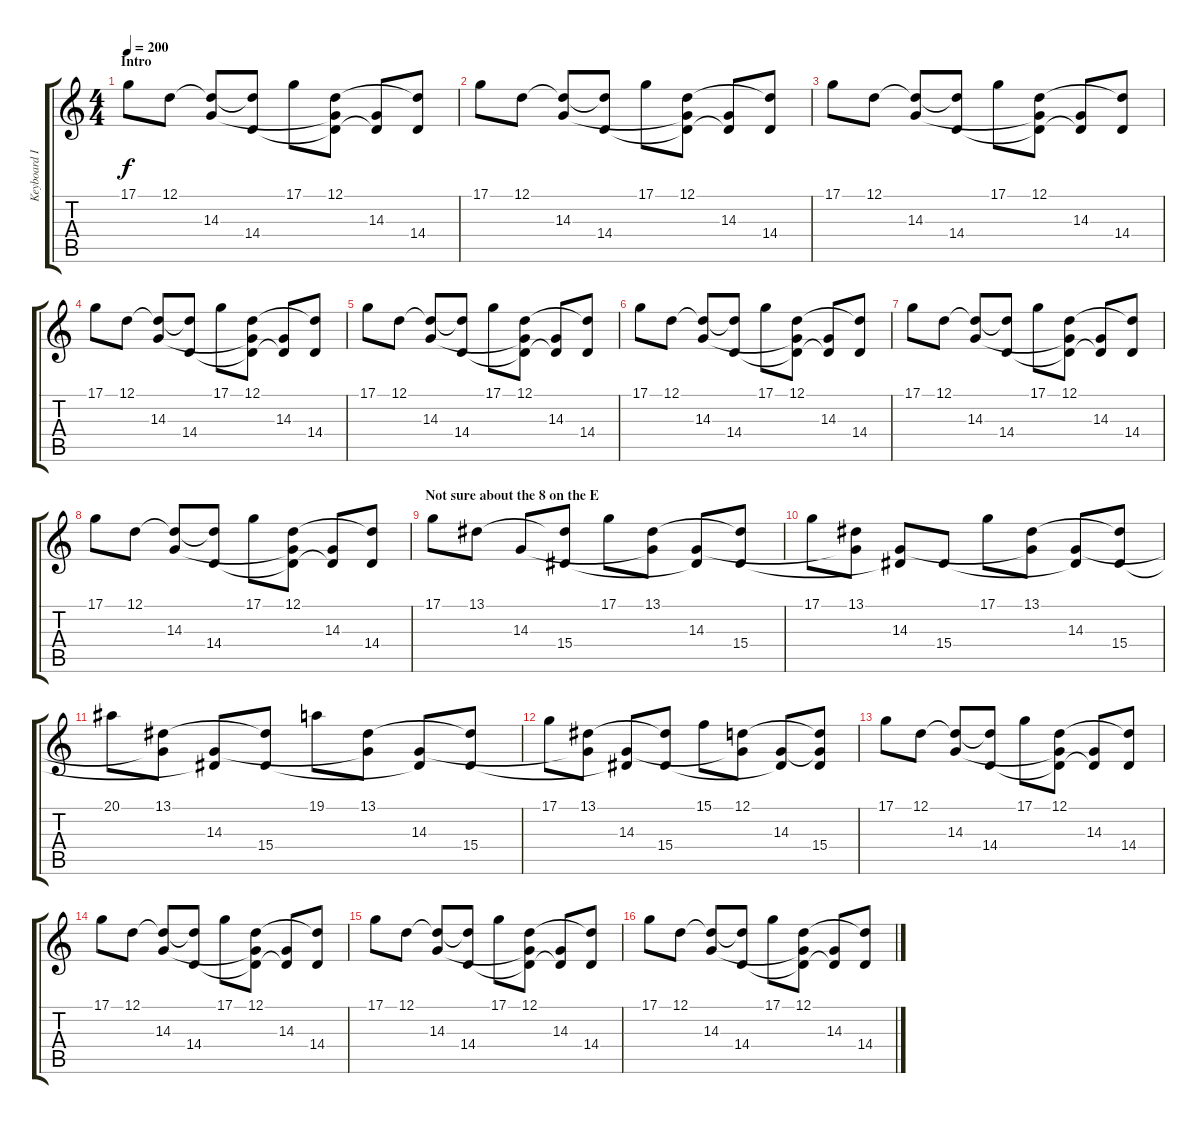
\track ("Keyboard I" "Keyboard I") {instrument pad1newage}
\staff {score tabs}
\tuning (D4 A3 F3 C3 G2 D2) {hide}
\ts (4 4)
\section ("" "Intro")
\tempo 200
\clef g2
\ks c
17.1.8{dy f instrument pad1newage} 12.1.8 (12.1{t} 14.3).8 (12.1{t} 14.4).8 17.1.8 (12.1 14.3{t} 14.4{t}).8 (14.3 14.4{t}).8 (12.1{t} 14.4).8 |
17.1.8 12.1.8 (12.1{t} 14.3).8 (12.1{t} 14.4).8 17.1.8 (12.1 14.3{t} 14.4{t}).8 (14.3 14.4{t}).8 (12.1{t} 14.4).8 |
17.1.8 12.1.8 (12.1{t} 14.3).8 (12.1{t} 14.4).8 17.1.8 (12.1 14.3{t} 14.4{t}).8 (14.3 14.4{t}).8 (12.1{t} 14.4).8 |
17.1.8 12.1.8 (12.1{t} 14.3).8 (12.1{t} 14.4).8 17.1.8 (12.1 14.3{t} 14.4{t}).8 (14.3 14.4{t}).8 (12.1{t} 14.4).8 |
17.1.8 12.1.8 (12.1{t} 14.3).8 (12.1{t} 14.4).8 17.1.8 (12.1 14.3{t} 14.4{t}).8 (14.3 14.4{t}).8 (12.1{t} 14.4).8 |
17.1.8 12.1.8 (12.1{t} 14.3).8 (12.1{t} 14.4).8 17.1.8 (12.1 14.3{t} 14.4{t}).8 (14.3 14.4{t}).8 (12.1{t} 14.4).8 |
17.1.8 12.1.8 (12.1{t} 14.3).8 (12.1{t} 14.4).8 17.1.8 (12.1 14.3{t} 14.4{t}).8 (14.3 14.4{t}).8 (12.1{t} 14.4).8 |
17.1.8 12.1.8 (12.1{t} 14.3).8 (12.1{t} 14.4).8 17.1.8 (12.1 14.3{t} 14.4{t}).8 (14.3 14.4{t}).8 (12.1{t} 14.4).8 |
\section ("" "Not sure about the 8 on the E")
17.1.8 13.1.8 14.3.8 (13.1{t} 15.4).8 17.1.8 (13.1 14.3{t}).8 (14.3 15.4{t}).8 (13.1{t} 15.4).8 |
17.1.8 (13.1 14.3{t}).8 (14.3 15.4{t}).8 15.4.8 17.1.8 (13.1 14.3{t}).8 (14.3 15.4{t}).8 (13.1{t} 15.4).8 |
20.1.8 (13.1 14.3{t}).8 (14.3 15.4{t}).8 (13.1{t} 15.4).8 19.1.8 (13.1 14.3{t}).8 (14.3 15.4{t}).8 (13.1{t} 15.4).8 |
17.1.8 (13.1 14.3{t}).8 (14.3 15.4{t}).8 (13.1{t} 15.4).8 15.1.8 (12.1 14.3{t}).8 (14.3 15.4{t}).8 (12.1{t} 14.3{t} 15.4).8 |
17.1.8 12.1.8 (12.1{t} 14.3).8 (12.1{t} 14.4).8 17.1.8 (12.1 14.3{t} 14.4{t}).8 (14.3 14.4{t}).8 (12.1{t} 14.4).8 |
17.1.8 12.1.8 (12.1{t} 14.3).8 (12.1{t} 14.4).8 17.1.8 (12.1 14.3{t} 14.4{t}).8 (14.3 14.4{t}).8 (12.1{t} 14.4).8 |
17.1.8 12.1.8 (12.1{t} 14.3).8 (12.1{t} 14.4).8 17.1.8 (12.1 14.3{t} 14.4{t}).8 (14.3 14.4{t}).8 (12.1{t} 14.4).8 |
17.1.8 12.1.8 (12.1{t} 14.3).8 (12.1{t} 14.4).8 17.1.8 (12.1 14.3{t} 14.4{t}).8 (14.3 14.4{t}).8 (12.1{t} 14.4).8
